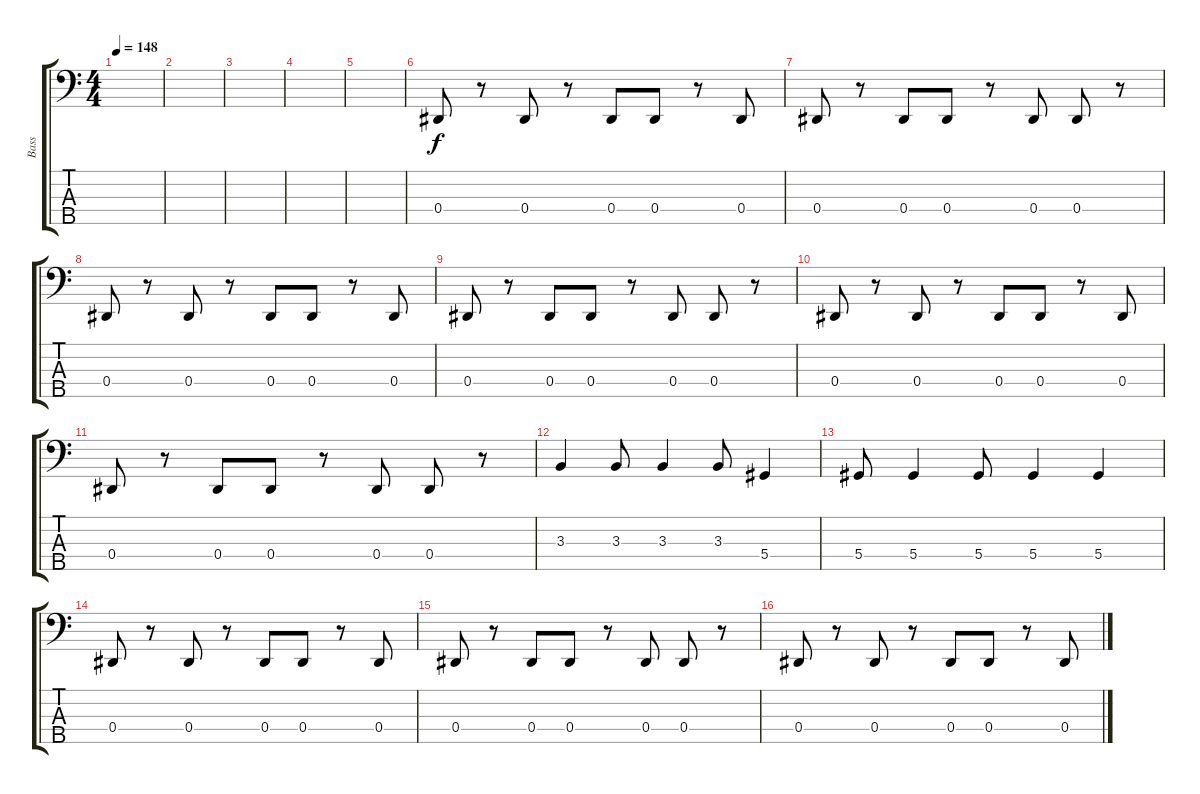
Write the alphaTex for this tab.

\track ("Bass" "Bass") {instrument electricbassfinger}
\staff {score tabs}
\tuning (Gb2 Db2 Ab1 Eb1 Bb0) {hide}
\ts (4 4)
\tempo 148
\clef f4
\ks c
|
|
|
|
|
0.4.8 r.8 0.4.8 r.8 0.4.8 0.4.8 r.8 0.4.8 |
0.4.8 r.8 0.4.8 0.4.8 r.8 0.4.8 0.4.8 r.8 |
0.4.8 r.8 0.4.8 r.8 0.4.8 0.4.8 r.8 0.4.8 |
0.4.8 r.8 0.4.8 0.4.8 r.8 0.4.8 0.4.8 r.8 |
0.4.8 r.8 0.4.8 r.8 0.4.8 0.4.8 r.8 0.4.8 |
0.4.8 r.8 0.4.8 0.4.8 r.8 0.4.8 0.4.8 r.8 |
3.3.4 3.3.8 3.3.4 3.3.8 5.4.4 |
5.4.8 5.4.4 5.4.8 5.4.4 5.4.4 |
0.4.8 r.8 0.4.8 r.8 0.4.8 0.4.8 r.8 0.4.8 |
0.4.8 r.8 0.4.8 0.4.8 r.8 0.4.8 0.4.8 r.8 |
0.4.8 r.8 0.4.8 r.8 0.4.8 0.4.8 r.8 0.4.8
